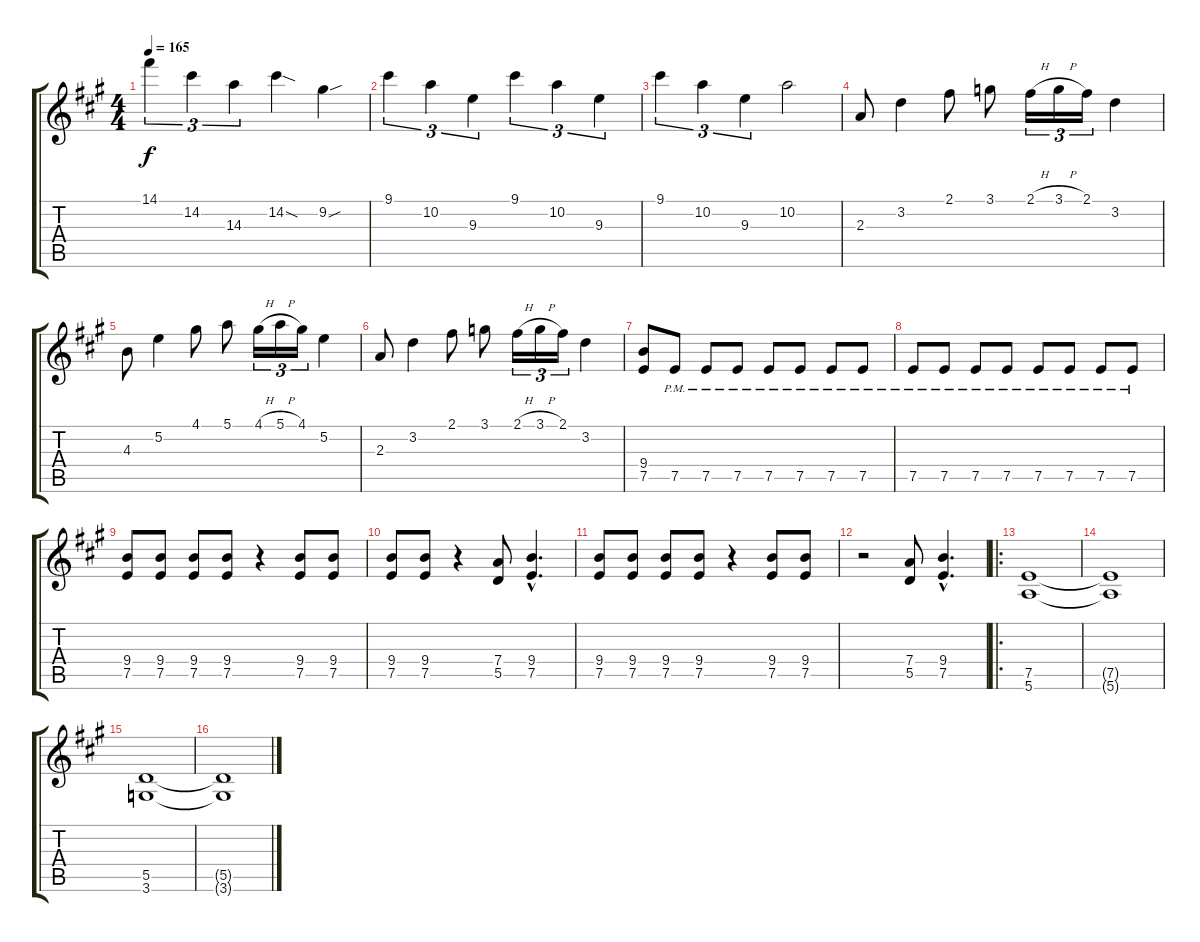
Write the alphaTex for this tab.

\track "" {instrument distortionguitar}
\staff {score tabs}
\tuning (E4 B3 G3 D3 A2 E2) {hide}
\ts (4 4)
\tempo 165
\clef g2
\ks a
14.1.4{tu (3 2) dy f} 14.2.4{tu (3 2)} 14.3.4{tu (3 2)} 14.2{sod}.4 9.2{sou}.4 |
9.1.4{tu (3 2)} 10.2.4{tu (3 2)} 9.3.4{tu (3 2)} 9.1.4{tu (3 2)} 10.2.4{tu (3 2)} 9.3.4{tu (3 2)} |
9.1.4{tu (3 2)} 10.2.4{tu (3 2)} 9.3.4{tu (3 2)} 10.2.2 |
2.3.8 3.2.4 2.1.8 3.1.8 2.1{h}.16{tu (3 2)} 3.1{h}.16{tu (3 2)} 2.1.16{tu (3 2)} 3.2.4 |
4.3.8 5.2.4 4.1.8 5.1.8 4.1{h}.16{tu (3 2)} 5.1{h}.16{tu (3 2)} 4.1.16{tu (3 2)} 5.2.4 |
2.3.8 3.2.4 2.1.8 3.1.8 2.1{h}.16{tu (3 2)} 3.1{h}.16{tu (3 2)} 2.1.16{tu (3 2)} 3.2.4 |
(9.4 7.5).8 7.5{pm}.8 7.5{pm}.8 7.5{pm}.8 7.5{pm}.8 7.5{pm}.8 7.5{pm}.8 7.5{pm}.8 |
7.5{pm}.8 7.5{pm}.8 7.5{pm}.8 7.5{pm}.8 7.5{pm}.8 7.5{pm}.8 7.5{pm}.8 7.5{pm}.8 |
(9.4 7.5).8 (9.4 7.5).8 (9.4 7.5).8 (9.4 7.5).8 r.4 (9.4 7.5).8 (9.4 7.5).8 |
(9.4 7.5).8 (9.4 7.5).8 r.4 (7.4 5.5).8 (9.4{hac} 7.5{hac}).4{d} |
(9.4 7.5).8 (9.4 7.5).8 (9.4 7.5).8 (9.4 7.5).8 r.4 (9.4 7.5).8 (9.4 7.5).8 |
r.2 (7.4 5.5).8 (9.4{hac} 7.5{hac}).4{d} |
\ro
(7.5 5.6).1 |
(7.5{t} 5.6{t}).1 |
(5.5 3.6).1 |
(5.5{t} 3.6{t}).1
